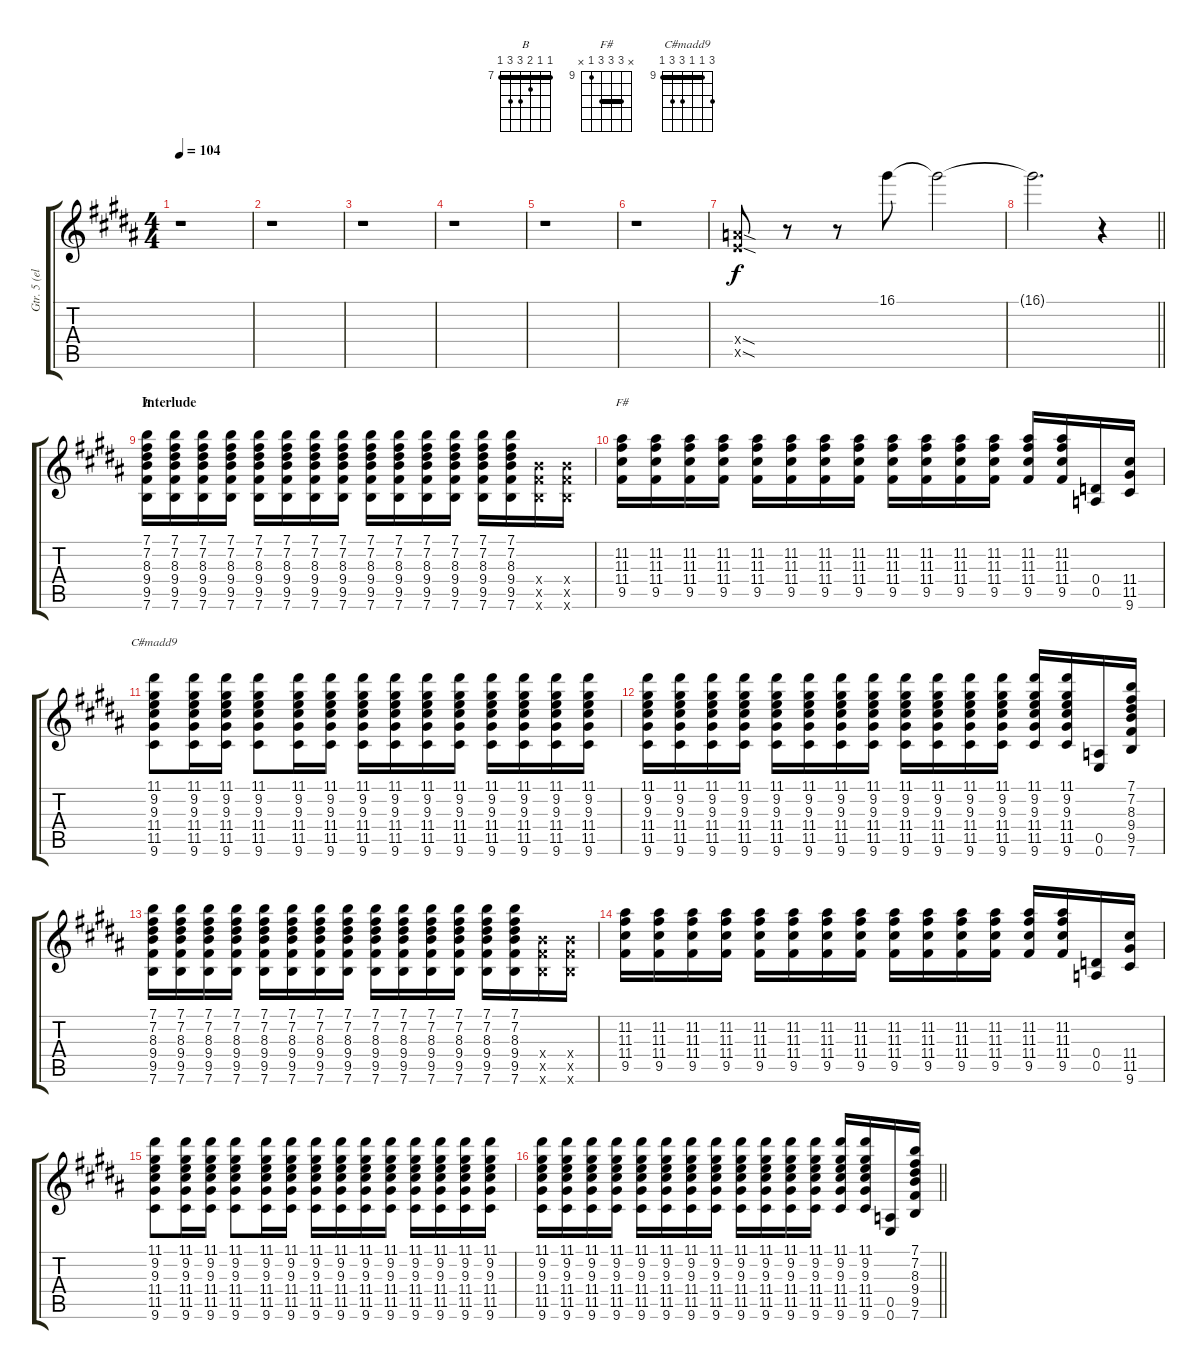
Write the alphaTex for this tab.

\track ("Gtr. 5 (elec.)" "Gtr. 5 (el") {instrument overdrivenguitar}
\staff {score tabs}
\tuning (E4 B3 G3 D3 A2 E2) {hide}
\chord ("B" 7 7 8 9 9 7) {firstfret 7 barre 7}
\chord ("F#" x 11 11 11 9 x) {firstfret 9 barre 11}
\chord ("C#madd9" 11 9 9 11 11 9) {firstfret 9 barre 9}
\ts (4 4)
\tempo 104
\clef g2
\ks b
r.1{dy f} |
r.1 |
r.1 |
r.1 |
r.1 |
r.1 |
(7.4{sod x} 7.5{sod x}).8 r.8 r.8 16.1.8 16.1{t}.2 |
\barLineRight lightlight
16.1{t}.2{d} r.4 |
\section ("" "Interlude")
(7.1 7.2 8.3 9.4 9.5 7.6).16{ch "B"} (7.1 7.2 8.3 9.4 9.5 7.6).16 (7.1 7.2 8.3 9.4 9.5 7.6).16 (7.1 7.2 8.3 9.4 9.5 7.6).16 (7.1 7.2 8.3 9.4 9.5 7.6).16 (7.1 7.2 8.3 9.4 9.5 7.6).16 (7.1 7.2 8.3 9.4 9.5 7.6).16 (7.1 7.2 8.3 9.4 9.5 7.6).16 (7.1 7.2 8.3 9.4 9.5 7.6).16 (7.1 7.2 8.3 9.4 9.5 7.6).16 (7.1 7.2 8.3 9.4 9.5 7.6).16 (7.1 7.2 8.3 9.4 9.5 7.6).16 (7.1 7.2 8.3 9.4 9.5 7.6).16 (7.1 7.2 8.3 9.4 9.5 7.6).16 (9.4{x} 9.5{x} 7.6{x}).16 (9.4{x} 9.5{x} 7.6{x}).16 |
(11.2 11.3 11.4 9.5).16{ch "F#"} (11.2 11.3 11.4 9.5).16 (11.2 11.3 11.4 9.5).16 (11.2 11.3 11.4 9.5).16 (11.2 11.3 11.4 9.5).16 (11.2 11.3 11.4 9.5).16 (11.2 11.3 11.4 9.5).16 (11.2 11.3 11.4 9.5).16 (11.2 11.3 11.4 9.5).16 (11.2 11.3 11.4 9.5).16 (11.2 11.3 11.4 9.5).16 (11.2 11.3 11.4 9.5).16 (11.2 11.3 11.4 9.5).16 (11.2 11.3 11.4 9.5).16 (0.4 0.5).16 (11.4 11.5 9.6).16 |
(11.1 9.2 9.3 11.4 11.5 9.6).8{ch "C#madd9"} (11.1 9.2 9.3 11.4 11.5 9.6).16 (11.1 9.2 9.3 11.4 11.5 9.6).16 (11.1 9.2 9.3 11.4 11.5 9.6).8 (11.1 9.2 9.3 11.4 11.5 9.6).16 (11.1 9.2 9.3 11.4 11.5 9.6).16 (11.1 9.2 9.3 11.4 11.5 9.6).16 (11.1 9.2 9.3 11.4 11.5 9.6).16 (11.1 9.2 9.3 11.4 11.5 9.6).16 (11.1 9.2 9.3 11.4 11.5 9.6).16 (11.1 9.2 9.3 11.4 11.5 9.6).16 (11.1 9.2 9.3 11.4 11.5 9.6).16 (11.1 9.2 9.3 11.4 11.5 9.6).16 (11.1 9.2 9.3 11.4 11.5 9.6).16 |
(11.1 9.2 9.3 11.4 11.5 9.6).16 (11.1 9.2 9.3 11.4 11.5 9.6).16 (11.1 9.2 9.3 11.4 11.5 9.6).16 (11.1 9.2 9.3 11.4 11.5 9.6).16 (11.1 9.2 9.3 11.4 11.5 9.6).16 (11.1 9.2 9.3 11.4 11.5 9.6).16 (11.1 9.2 9.3 11.4 11.5 9.6).16 (11.1 9.2 9.3 11.4 11.5 9.6).16 (11.1 9.2 9.3 11.4 11.5 9.6).16 (11.1 9.2 9.3 11.4 11.5 9.6).16 (11.1 9.2 9.3 11.4 11.5 9.6).16 (11.1 9.2 9.3 11.4 11.5 9.6).16 (11.1 9.2 9.3 11.4 11.5 9.6).16 (11.1 9.2 9.3 11.4 11.5 9.6).16 (0.5 0.6).16 (7.1 7.2 8.3 9.4 9.5 7.6).16 |
(7.1 7.2 8.3 9.4 9.5 7.6).16 (7.1 7.2 8.3 9.4 9.5 7.6).16 (7.1 7.2 8.3 9.4 9.5 7.6).16 (7.1 7.2 8.3 9.4 9.5 7.6).16 (7.1 7.2 8.3 9.4 9.5 7.6).16 (7.1 7.2 8.3 9.4 9.5 7.6).16 (7.1 7.2 8.3 9.4 9.5 7.6).16 (7.1 7.2 8.3 9.4 9.5 7.6).16 (7.1 7.2 8.3 9.4 9.5 7.6).16 (7.1 7.2 8.3 9.4 9.5 7.6).16 (7.1 7.2 8.3 9.4 9.5 7.6).16 (7.1 7.2 8.3 9.4 9.5 7.6).16 (7.1 7.2 8.3 9.4 9.5 7.6).16 (7.1 7.2 8.3 9.4 9.5 7.6).16 (9.4{x} 9.5{x} 7.6{x}).16 (9.4{x} 9.5{x} 7.6{x}).16 |
(11.2 11.3 11.4 9.5).16 (11.2 11.3 11.4 9.5).16 (11.2 11.3 11.4 9.5).16 (11.2 11.3 11.4 9.5).16 (11.2 11.3 11.4 9.5).16 (11.2 11.3 11.4 9.5).16 (11.2 11.3 11.4 9.5).16 (11.2 11.3 11.4 9.5).16 (11.2 11.3 11.4 9.5).16 (11.2 11.3 11.4 9.5).16 (11.2 11.3 11.4 9.5).16 (11.2 11.3 11.4 9.5).16 (11.2 11.3 11.4 9.5).16 (11.2 11.3 11.4 9.5).16 (0.4 0.5).16 (11.4 11.5 9.6).16 |
(11.1 9.2 9.3 11.4 11.5 9.6).8 (11.1 9.2 9.3 11.4 11.5 9.6).16 (11.1 9.2 9.3 11.4 11.5 9.6).16 (11.1 9.2 9.3 11.4 11.5 9.6).8 (11.1 9.2 9.3 11.4 11.5 9.6).16 (11.1 9.2 9.3 11.4 11.5 9.6).16 (11.1 9.2 9.3 11.4 11.5 9.6).16 (11.1 9.2 9.3 11.4 11.5 9.6).16 (11.1 9.2 9.3 11.4 11.5 9.6).16 (11.1 9.2 9.3 11.4 11.5 9.6).16 (11.1 9.2 9.3 11.4 11.5 9.6).16 (11.1 9.2 9.3 11.4 11.5 9.6).16 (11.1 9.2 9.3 11.4 11.5 9.6).16 (11.1 9.2 9.3 11.4 11.5 9.6).16 |
\barLineRight lightlight
(11.1 9.2 9.3 11.4 11.5 9.6).16 (11.1 9.2 9.3 11.4 11.5 9.6).16 (11.1 9.2 9.3 11.4 11.5 9.6).16 (11.1 9.2 9.3 11.4 11.5 9.6).16 (11.1 9.2 9.3 11.4 11.5 9.6).16 (11.1 9.2 9.3 11.4 11.5 9.6).16 (11.1 9.2 9.3 11.4 11.5 9.6).16 (11.1 9.2 9.3 11.4 11.5 9.6).16 (11.1 9.2 9.3 11.4 11.5 9.6).16 (11.1 9.2 9.3 11.4 11.5 9.6).16 (11.1 9.2 9.3 11.4 11.5 9.6).16 (11.1 9.2 9.3 11.4 11.5 9.6).16 (11.1 9.2 9.3 11.4 11.5 9.6).16 (11.1 9.2 9.3 11.4 11.5 9.6).16 (0.5 0.6).16 (7.1 7.2 8.3 9.4 9.5 7.6).16
